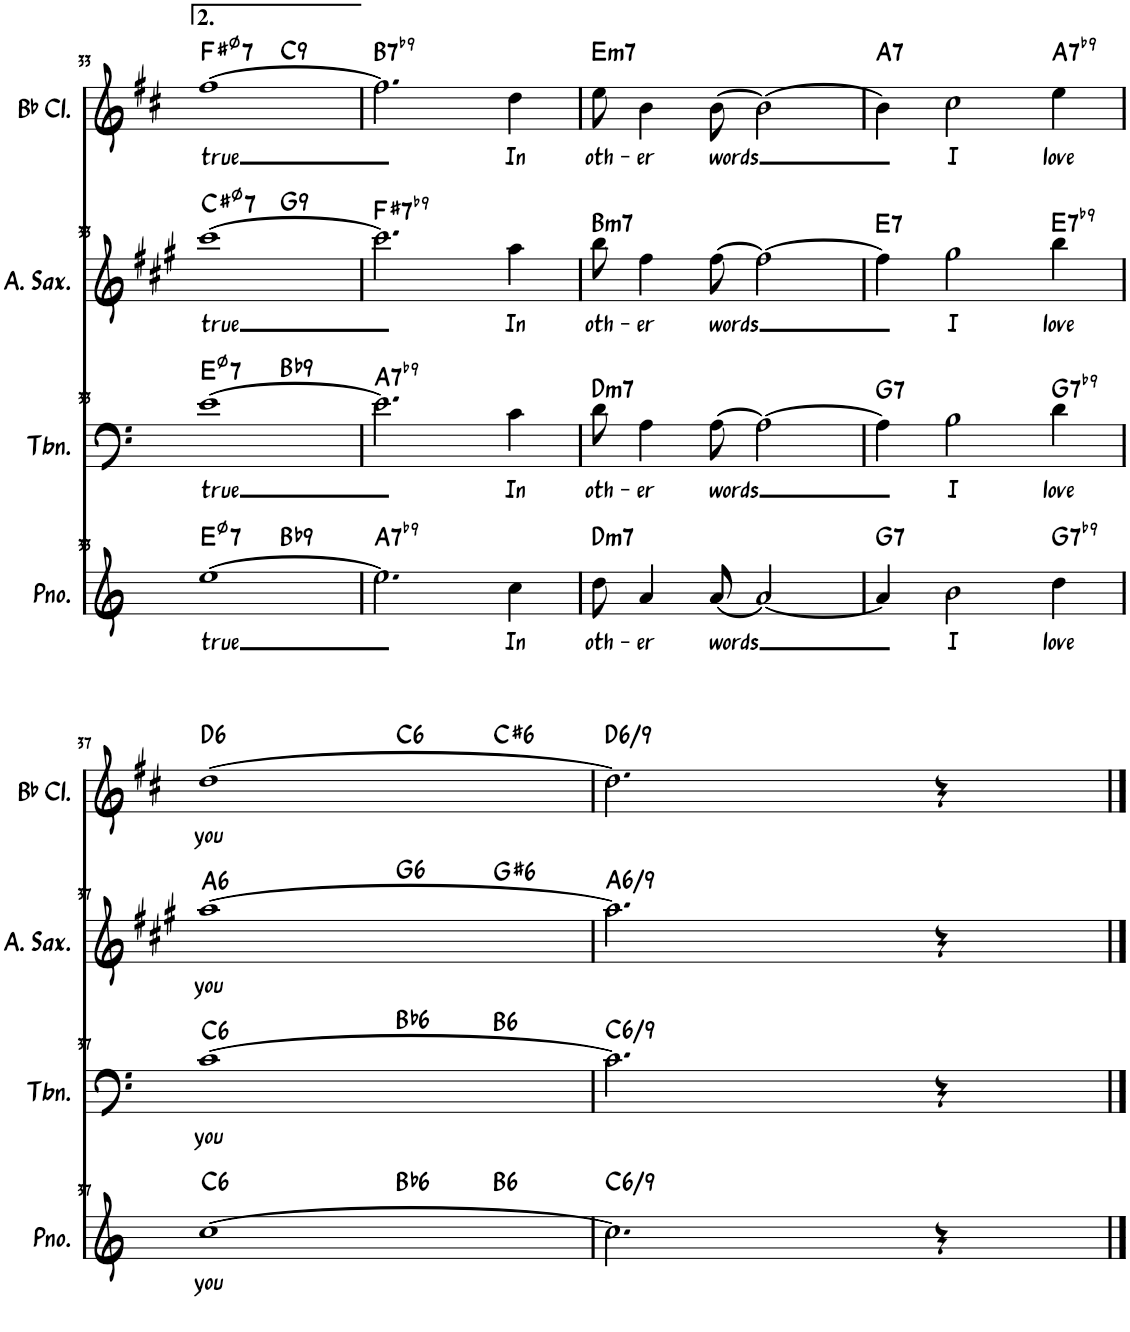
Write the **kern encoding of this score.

**kern	**text	**harte	**kern	**text	**harte	**kern	**text	**harte	**kern	**text	**harte
*part4	*part4	*part4	*part3	*part3	*part3	*part2	*part2	*part2	*part1	*part1	*part1
*staff4	*staff4	*	*staff3	*staff3	*	*staff2	*staff2	*	*staff1	*staff1	*
*I"钢琴	*	*	*I"长号	*	*	*I"中音萨克斯	*	*	*I"降B调单簧管	*	*
!!LO:PB:g=z
*clefG2	*	*	*clefF4	*	*	*clefG2	*	*	*clefG2	*	*
*	*	*	*	*	*	*Trd5c9	*	*	*Trd1c2	*	*
*k[]	*	*	*k[]	*	*	*k[f#c#g#]	*	*	*k[f#c#]	*	*
*M4/4	*	*	*M4/4	*	*	*M4/4	*	*	*M4/4	*	*
=33	=33	=33	=33	=33	=33	=33	=33	=33	=33	=33	=33
!	!LO:LY:b	!LO:H:kt=7	!	!LO:LY:b	!LO:H:kt=7	!	!LO:LY:b	!LO:H:kt=7	!	!LO:LY:b	!LO:H:kt=7
*^	*	*	*^	*	*	*^	*	*	*^	*	*
[1ee	2ryy	true	E:hdim7	[1e	2ryy	true	E:hdim7	[1ccc#	2ryy	true	C#:hdim7	[1ff#	2ryy	true	F#:hdim7
!	!	!	!LO:H:kt=9	!	!	!	!LO:H:kt=9	!	!	!	!LO:H:kt=9	!	!	!	!LO:H:kt=9
.	2ryy	.	Bb:9	.	2ryy	.	Bb:9	.	2ryy	.	G:9	.	2ryy	.	C:9
=34	=34	=34	=34	=34	=34	=34	=34	=34	=34	=34	=34	=34	=34	=34	=34
!	!	!	!LO:H:kt=7	!	!	!	!LO:H:kt=7	!	!	!	!LO:H:kt=7	!	!	!	!LO:H:kt=7
*v	*v	*	*	*	*	*	*	*v	*v	*	*	*v	*v	*	*
*	*	*	*v	*v	*	*	*	*	*	*	*	*
2.ee\]	.	A:7(b9)	2.e\]	.	A:7(b9)	2.ccc#\]	.	F#:7(b9)	2.ff#\]	.	B:7(b9)
!	!LO:LY:b	!	!	!LO:LY:b	!	!	!LO:LY:b	!	!	!LO:LY:b	!
4ccn\	In	.	4cn\	In	.	4aa\	In	.	4dd\	In	.
=35	=35	=35	=35	=35	=35	=35	=35	=35	=35	=35	=35
!	!LO:LY:b	!LO:H:kt=m7	!	!LO:LY:b	!LO:H:kt=m7	!	!LO:LY:b	!LO:H:kt=m7	!	!LO:LY:b	!LO:H:kt=m7
8dd\	oth-	D:min7	8d\	oth-	D:min7	8bb\	oth-	B:min7	8ee\	oth-	E:min7
!	!LO:LY:b	!	!	!LO:LY:b	!	!	!LO:LY:b	!	!	!LO:LY:b	!
4a/	-er	.	4A\	-er	.	4ff#\	-er	.	4b\	-er	.
!	!LO:LY:b	!	!	!LO:LY:b	!	!	!LO:LY:b	!	!	!LO:LY:b	!
[8a/	words	.	[8A\	words	.	[8ff#\	words	.	[8b\	words	.
2a/_	.	.	2A\_	.	.	2ff#\_	.	.	2b\_	.	.
=36	=36	=36	=36	=36	=36	=36	=36	=36	=36	=36	=36
!	!	!LO:H:kt=7	!	!	!LO:H:kt=7	!	!	!LO:H:kt=7	!	!	!LO:H:kt=7
4a/]	.	G:7	4A\]	.	G:7	4ff#\]	.	E:7	4b\]	.	A:7
!	!LO:LY:b	!	!	!LO:LY:b	!	!	!LO:LY:b	!	!	!LO:LY:b	!
2b\	I	.	2B\	I	.	2gg#\	I	.	2cc#\	I	.
!	!LO:LY:b	!LO:H:kt=7	!	!LO:LY:b	!LO:H:kt=7	!	!LO:LY:b	!LO:H:kt=7	!	!LO:LY:b	!LO:H:kt=7
4dd\	love	G:7(b9)	4d\	love	G:7(b9)	4bb\	love	E:7(b9)	4ee\	love	A:7(b9)
!!LO:LB:g=z
=37	=37	=37	=37	=37	=37	=37	=37	=37	=37	=37	=37
!	!LO:LY:b	!LO:H:kt=6	!	!LO:LY:b	!LO:H:kt=6	!	!LO:LY:b	!LO:H:kt=6	!	!LO:LY:b	!LO:H:kt=6
*^	*	*	*^	*	*	*^	*	*	*^	*	*
*	*^	*	*	*	*^	*	*	*	*^	*	*	*	*^	*	*
[1cc	2ryy	2.ryy	you	C:maj6	[1c	2ryy	2.ryy	you	C:maj6	[1aa	2ryy	2.ryy	you	A:maj6	[1dd	2ryy	2.ryy	you	D:maj6
!	!	!	!	!LO:H:kt=6	!	!	!	!	!LO:H:kt=6	!	!	!	!	!LO:H:kt=6	!	!	!	!	!LO:H:kt=6
.	2ryy	.	.	Bb:maj6	.	2ryy	.	.	Bb:maj6	.	2ryy	.	.	G:maj6	.	2ryy	.	.	C:maj6
!	!	!	!	!LO:H:kt=6	!	!	!	!	!LO:H:kt=6	!	!	!	!	!LO:H:kt=6	!	!	!	!	!LO:H:kt=6
.	.	4ryy	.	B:maj6	.	.	4ryy	.	B:maj6	.	.	4ryy	.	G#:maj6	.	.	4ryy	.	C#:maj6
=38	=38	=38	=38	=38	=38	=38	=38	=38	=38	=38	=38	=38	=38	=38	=38	=38	=38	=38	=38
!	!	!	!	!LO:H:kt=/6	!	!	!	!	!LO:H:kt=/6	!	!	!	!	!LO:H:kt=/6	!	!	!	!	!LO:H:kt=/6
*v	*v	*v	*	*	*	*	*	*	*	*v	*v	*v	*	*	*v	*v	*v	*	*
*	*	*	*v	*v	*v	*	*	*	*	*	*	*	*
2.cc\]	.	C:maj6(9)	2.c\]	.	C:maj6(9)	2.aa\]	.	A:maj6(9)	2.dd\]	.	D:maj6(9)
4r	.	.	4r	.	.	4r	.	.	4r	.	.
==	==	==	==	==	==	==	==	==	==	==	==
*-	*-	*-	*-	*-	*-	*-	*-	*-	*-	*-	*-
